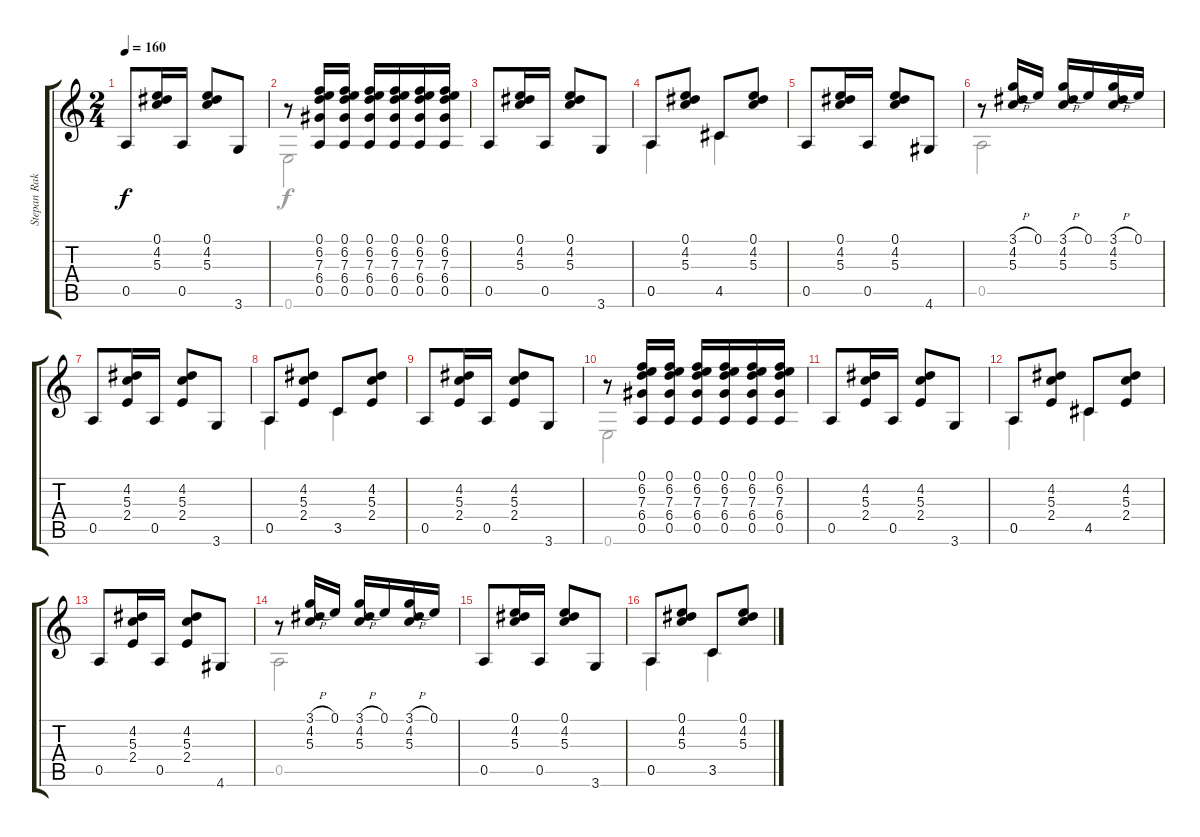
\track ("Stepan Rak" "Stepan Rak") {instrument acousticguitarnylon}
\staff {score tabs}
\tuning (E4 B3 G3 D3 A2 E2) {hide}
\voice
\ts (2 4)
\tempo 160
\clef g2
\ks c
0.5.8{dy f} (0.1 4.2 5.3).16 0.5.16 (0.1 4.2 5.3).8 3.6.8 |
r.8 (0.1 6.2 7.3 6.4 0.5).16 (0.1 6.2 7.3 6.4 0.5).16 (0.1 6.2 7.3 6.4 0.5).16 (0.1 6.2 7.3 6.4 0.5).16 (0.1 6.2 7.3 6.4 0.5).16 (0.1 6.2 7.3 6.4 0.5).16 |
0.5.8 (0.1 4.2 5.3).16 0.5.16 (0.1 4.2 5.3).8 3.6.8 |
0.5.8 (0.1 4.2 5.3).8 4.5.8 (0.1 4.2 5.3).8 |
0.5.8 (0.1 4.2 5.3).16 0.5.16 (0.1 4.2 5.3).8 4.6.8 |
r.8 (3.1{h} 4.2 5.3).16 0.1.16 (3.1{h} 4.2 5.3).16 0.1.16 (3.1{h} 4.2 5.3).16 0.1.16 |
0.5.8 (4.2 5.3 2.4).16 0.5.16 (4.2 5.3 2.4).8 3.6.8 |
0.5.8 (4.2 5.3 2.4).8 3.5.8 (4.2 5.3 2.4).8 |
0.5.8 (4.2 5.3 2.4).16 0.5.16 (4.2 5.3 2.4).8 3.6.8 |
r.8 (0.1 6.2 7.3 6.4 0.5).16 (0.1 6.2 7.3 6.4 0.5).16 (0.1 6.2 7.3 6.4 0.5).16 (0.1 6.2 7.3 6.4 0.5).16 (0.1 6.2 7.3 6.4 0.5).16 (0.1 6.2 7.3 6.4 0.5).16 |
0.5.8 (4.2 5.3 2.4).16 0.5.16 (4.2 5.3 2.4).8 3.6.8 |
0.5.8 (4.2 5.3 2.4).8 4.5.8 (4.2 5.3 2.4).8 |
0.5.8 (4.2 5.3 2.4).16 0.5.16 (4.2 5.3 2.4).8 4.6.8 |
r.8 (3.1{h} 4.2 5.3).16 0.1.16 (3.1{h} 4.2 5.3).16 0.1.16 (3.1{h} 4.2 5.3).16 0.1.16 |
0.5.8 (0.1 4.2 5.3).16 0.5.16 (0.1 4.2 5.3).8 3.6.8 |
0.5.8 (0.1 4.2 5.3).8 3.5.8 (0.1 4.2 5.3).8
\voice
\clef g2
\ottava regular
\simile none
\ks c
|
0.6.2 |
|
0.5.4 4.5.4 |
|
0.5.2 |
|
0.5.4 3.5.4 |
|
0.6.2 |
|
0.5.4 4.5.4 |
|
0.5.2 |
|
0.5.4 3.5.4
